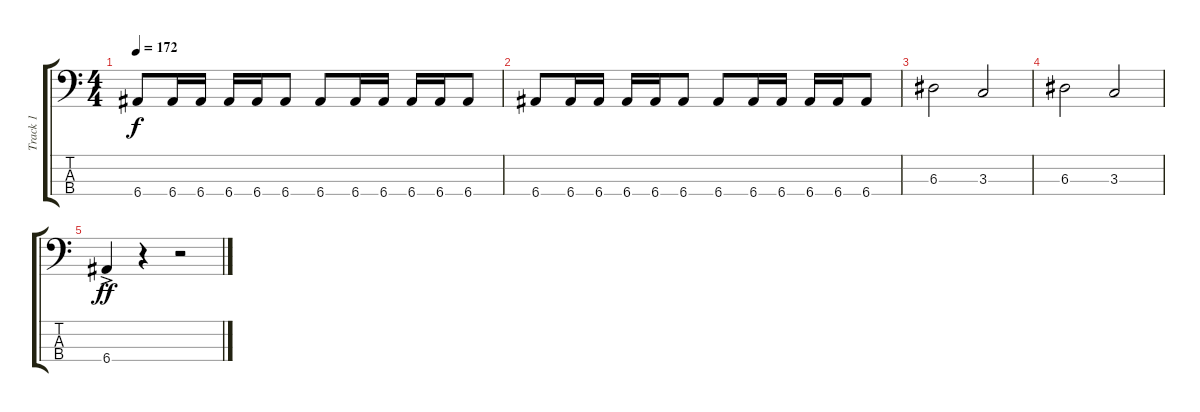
\track ("Track 1" "Track 1") {instrument electricbassfinger}
\staff {score tabs}
\tuning (G2 D2 A1 E1) {hide}
\ts (4 4)
\tempo 172
\clef f4
\ks c
6.4.8{dy f} 6.4.16 6.4.16 6.4.16 6.4.16 6.4.8 6.4.8 6.4.16 6.4.16 6.4.16 6.4.16 6.4.8 |
6.4.8 6.4.16 6.4.16 6.4.16 6.4.16 6.4.8 6.4.8 6.4.16 6.4.16 6.4.16 6.4.16 6.4.8 |
6.3.2 3.3.2 |
6.3.2 3.3.2 |
6.4{ac}.4{dy ff} r.4 r.2
